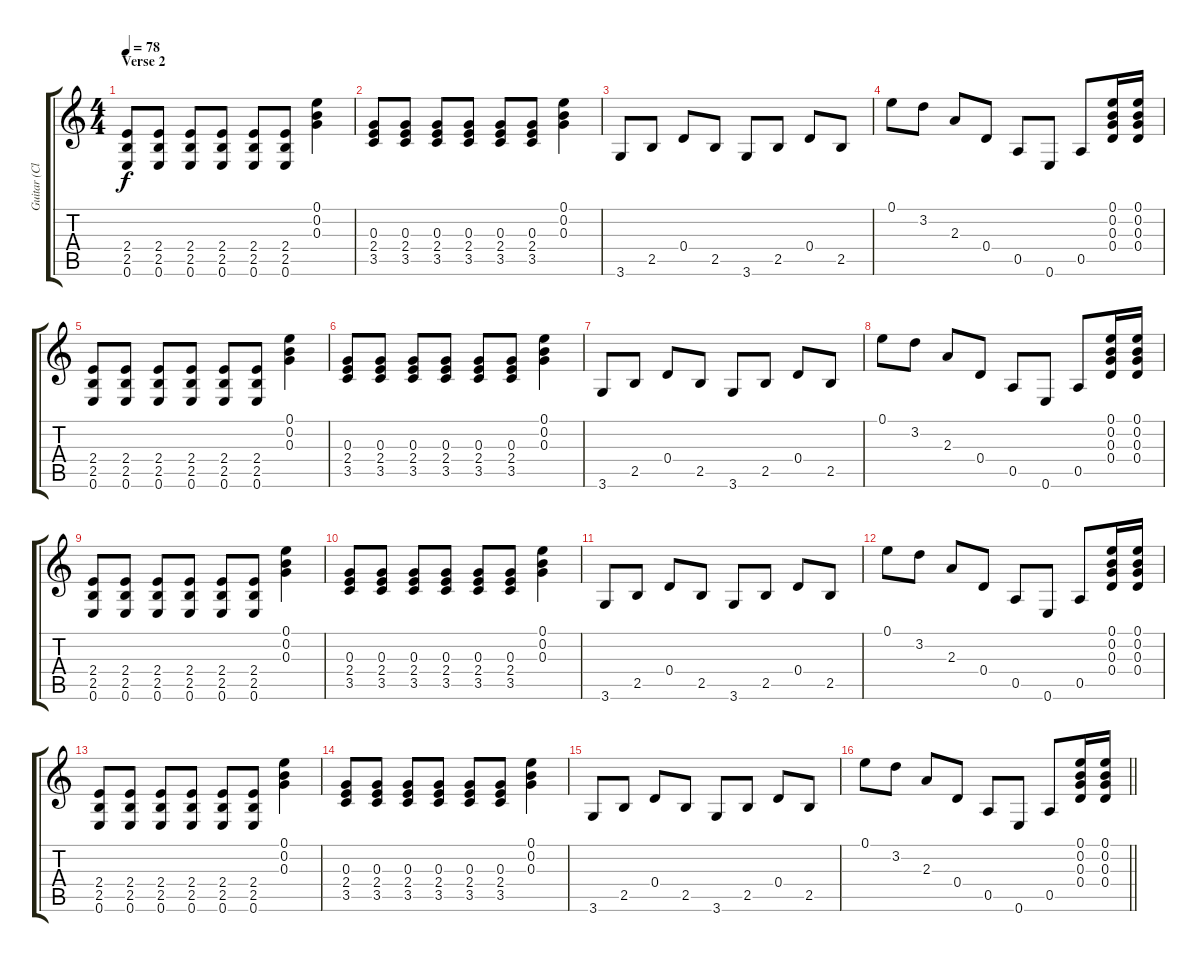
\track ("Guitar (Clean)" "Guitar (Cl") {instrument electricguitarclean}
\staff {score tabs}
\tuning (E4 B3 G3 D3 A2 E2) {hide}
\ts (4 4)
\section ("" "Verse 2")
\tempo 78
\clef g2
\ks c
(2.4 2.5 0.6).8{dy f} (2.4 2.5 0.6).8 (2.4 2.5 0.6).8 (2.4 2.5 0.6).8 (2.4 2.5 0.6).8 (2.4 2.5 0.6).8 (0.1 0.2 0.3).4 |
(0.3 2.4 3.5).8 (0.3 2.4 3.5).8 (0.3 2.4 3.5).8 (0.3 2.4 3.5).8 (0.3 2.4 3.5).8 (0.3 2.4 3.5).8 (0.1 0.2 0.3).4 |
3.6.8 2.5.8 0.4.8 2.5.8 3.6.8 2.5.8 0.4.8 2.5.8 |
0.1.8 3.2.8 2.3.8 0.4.8 0.5.8 0.6.8 0.5.8 (0.1 0.2 0.3 0.4).16 (0.1 0.2 0.3 0.4).16 |
(2.4 2.5 0.6).8 (2.4 2.5 0.6).8 (2.4 2.5 0.6).8 (2.4 2.5 0.6).8 (2.4 2.5 0.6).8 (2.4 2.5 0.6).8 (0.1 0.2 0.3).4 |
(0.3 2.4 3.5).8 (0.3 2.4 3.5).8 (0.3 2.4 3.5).8 (0.3 2.4 3.5).8 (0.3 2.4 3.5).8 (0.3 2.4 3.5).8 (0.1 0.2 0.3).4 |
3.6.8 2.5.8 0.4.8 2.5.8 3.6.8 2.5.8 0.4.8 2.5.8 |
0.1.8 3.2.8 2.3.8 0.4.8 0.5.8 0.6.8 0.5.8 (0.1 0.2 0.3 0.4).16 (0.1 0.2 0.3 0.4).16 |
(2.4 2.5 0.6).8 (2.4 2.5 0.6).8 (2.4 2.5 0.6).8 (2.4 2.5 0.6).8 (2.4 2.5 0.6).8 (2.4 2.5 0.6).8 (0.1 0.2 0.3).4 |
(0.3 2.4 3.5).8 (0.3 2.4 3.5).8 (0.3 2.4 3.5).8 (0.3 2.4 3.5).8 (0.3 2.4 3.5).8 (0.3 2.4 3.5).8 (0.1 0.2 0.3).4 |
3.6.8 2.5.8 0.4.8 2.5.8 3.6.8 2.5.8 0.4.8 2.5.8 |
0.1.8 3.2.8 2.3.8 0.4.8 0.5.8 0.6.8 0.5.8 (0.1 0.2 0.3 0.4).16 (0.1 0.2 0.3 0.4).16 |
(2.4 2.5 0.6).8 (2.4 2.5 0.6).8 (2.4 2.5 0.6).8 (2.4 2.5 0.6).8 (2.4 2.5 0.6).8 (2.4 2.5 0.6).8 (0.1 0.2 0.3).4 |
(0.3 2.4 3.5).8 (0.3 2.4 3.5).8 (0.3 2.4 3.5).8 (0.3 2.4 3.5).8 (0.3 2.4 3.5).8 (0.3 2.4 3.5).8 (0.1 0.2 0.3).4 |
3.6.8 2.5.8 0.4.8 2.5.8 3.6.8 2.5.8 0.4.8 2.5.8 |
\barLineRight lightlight
0.1.8 3.2.8 2.3.8 0.4.8 0.5.8 0.6.8 0.5.8 (0.1 0.2 0.3 0.4).16 (0.1 0.2 0.3 0.4).16
